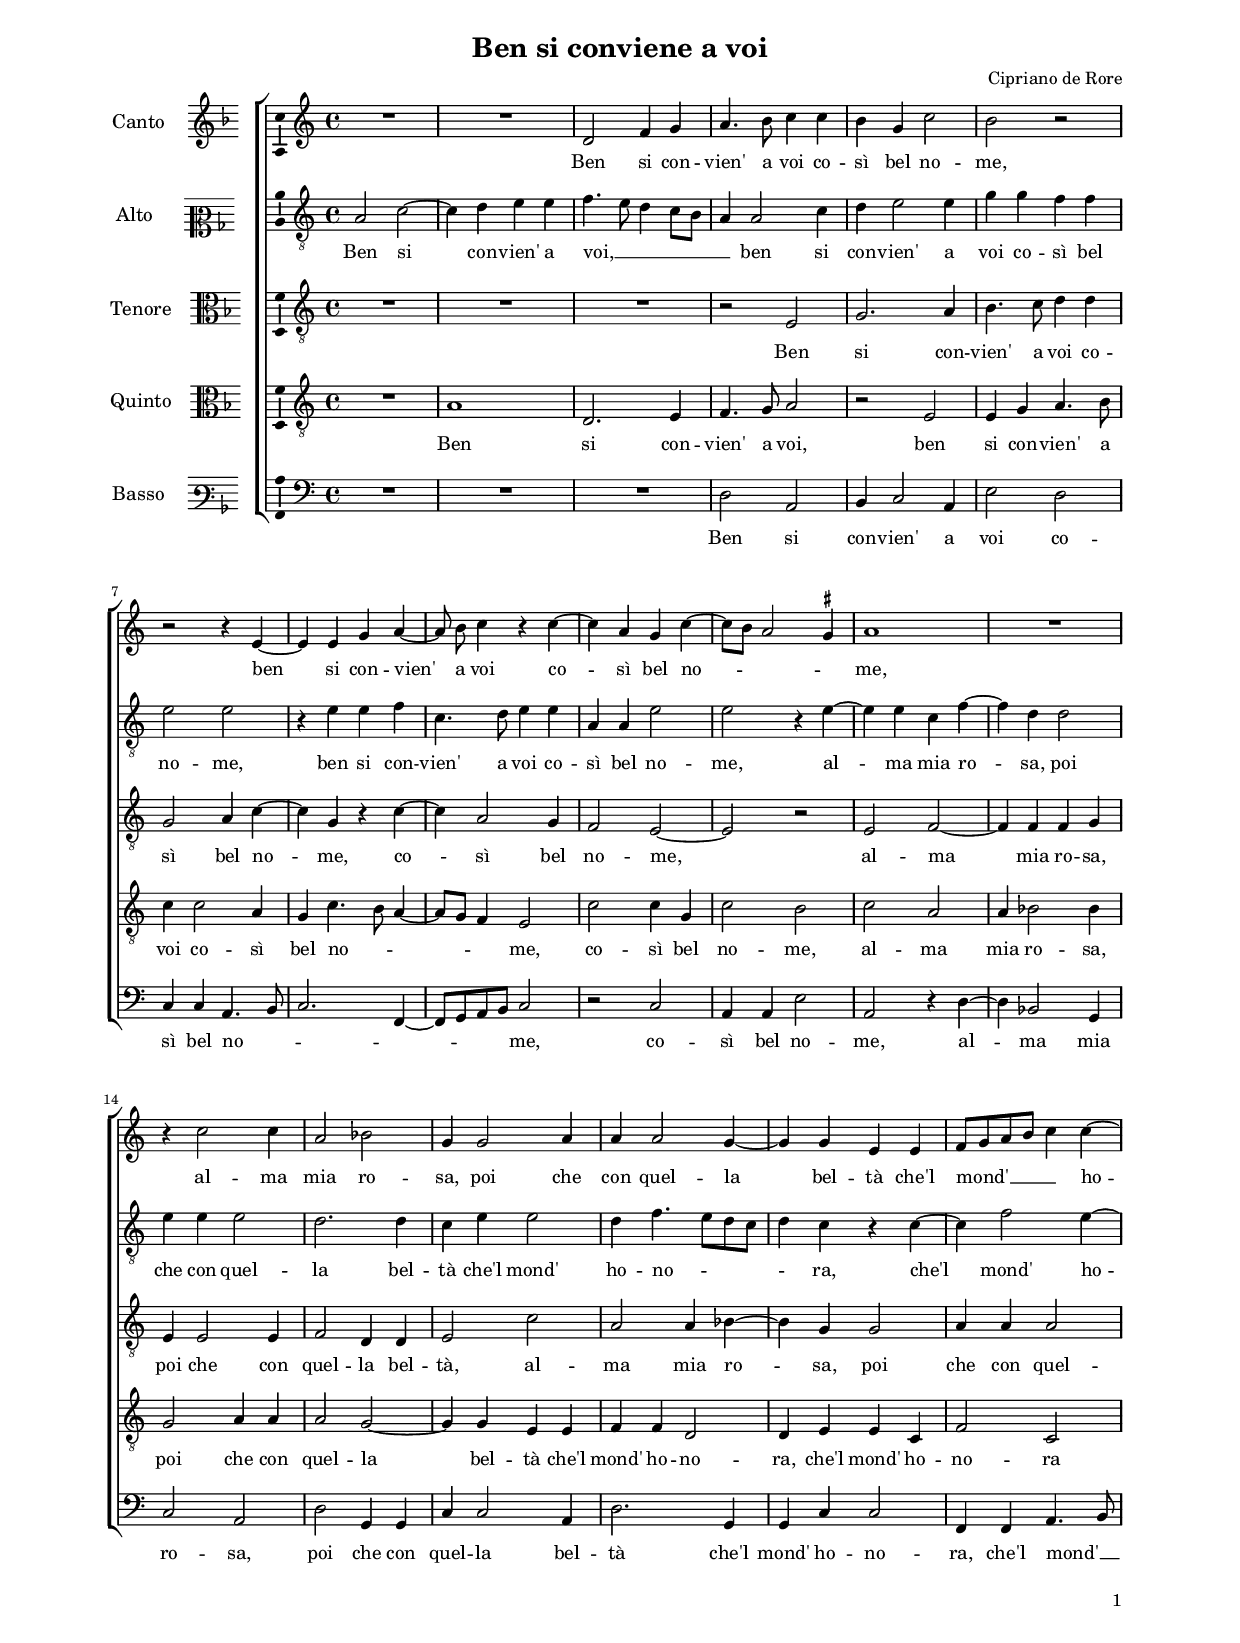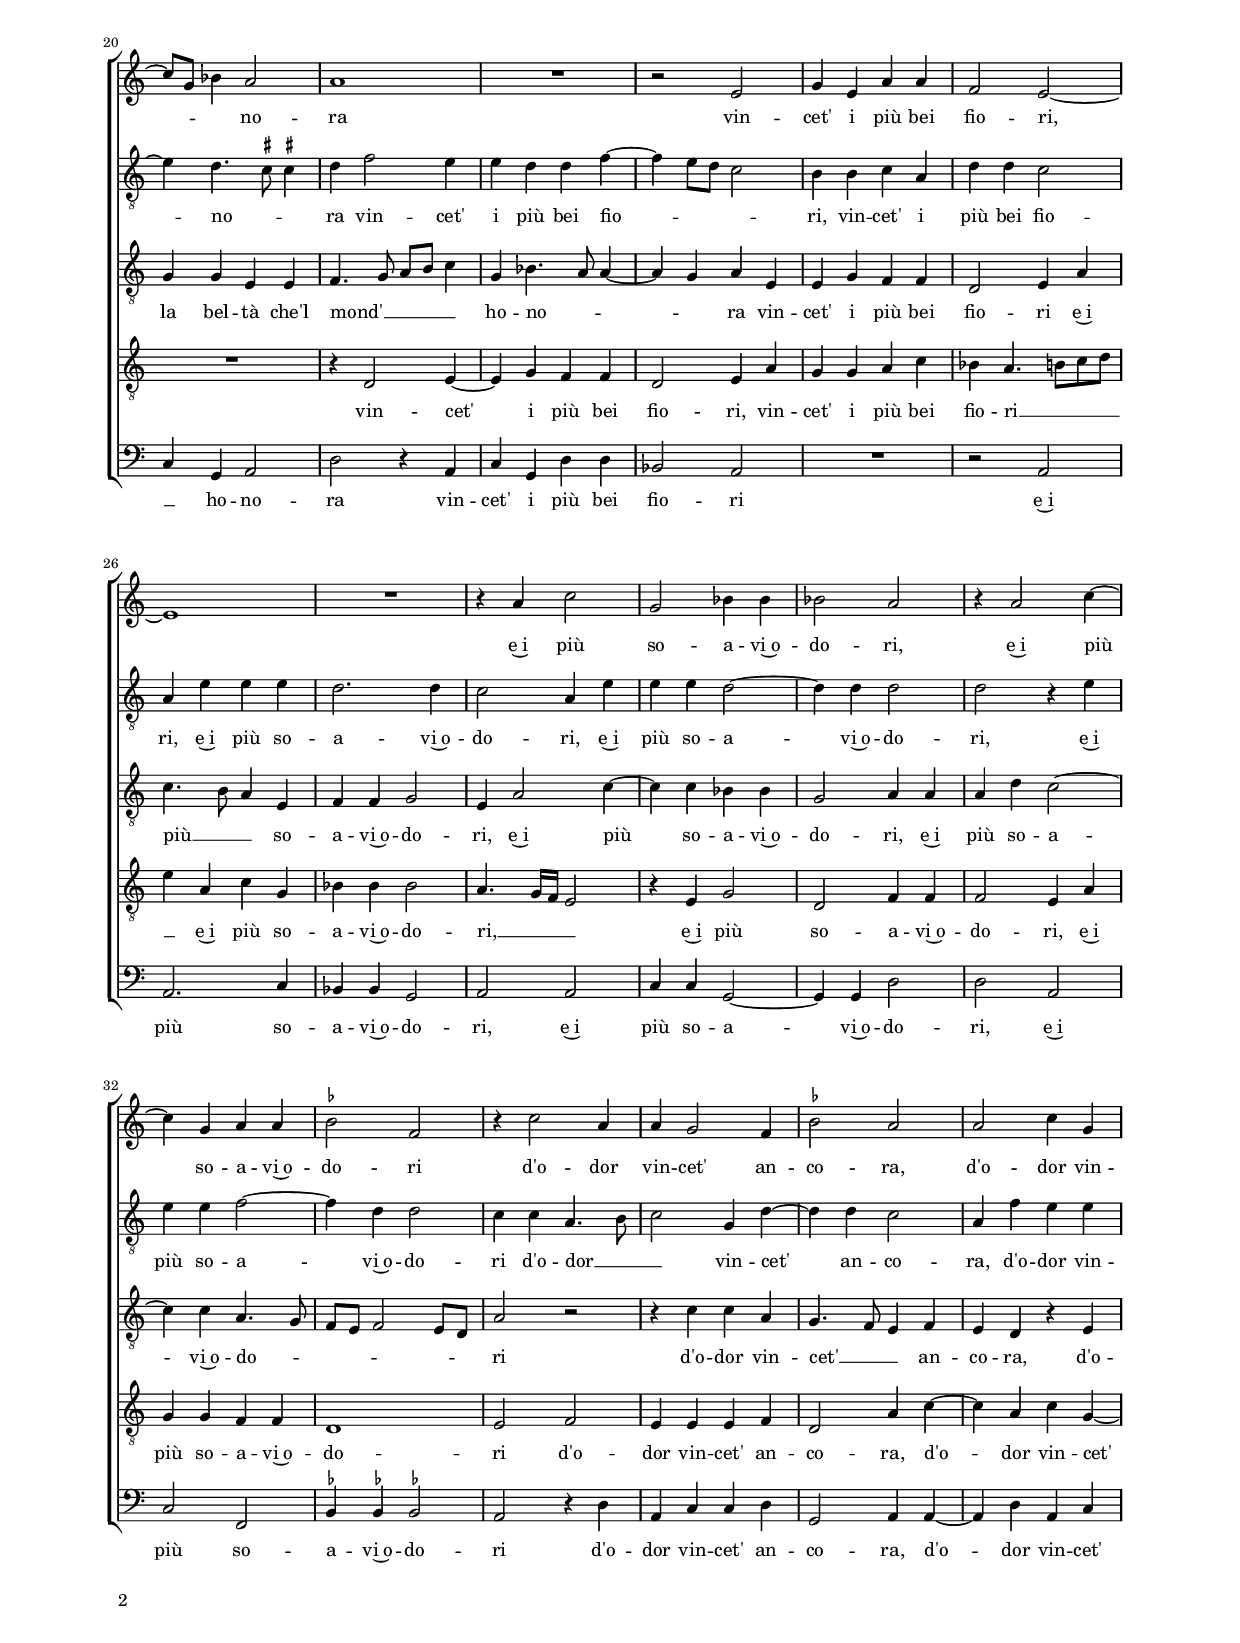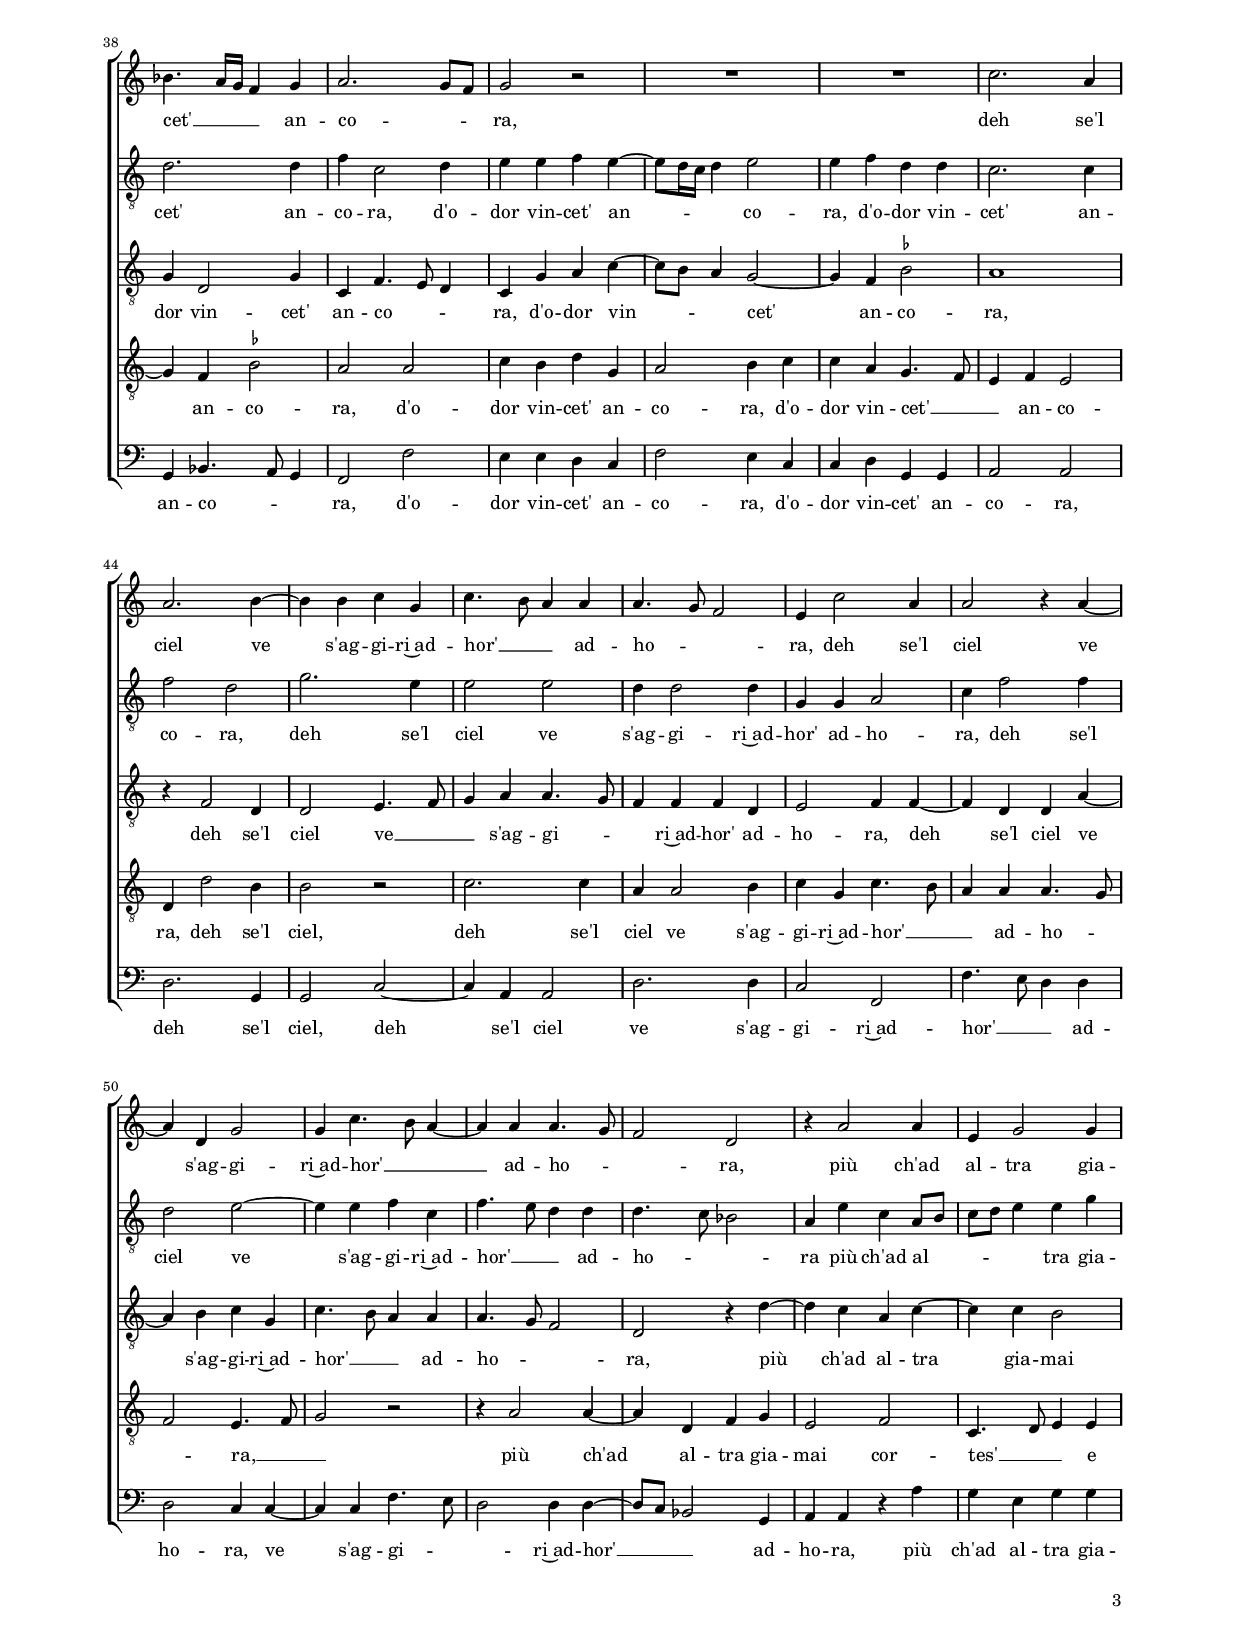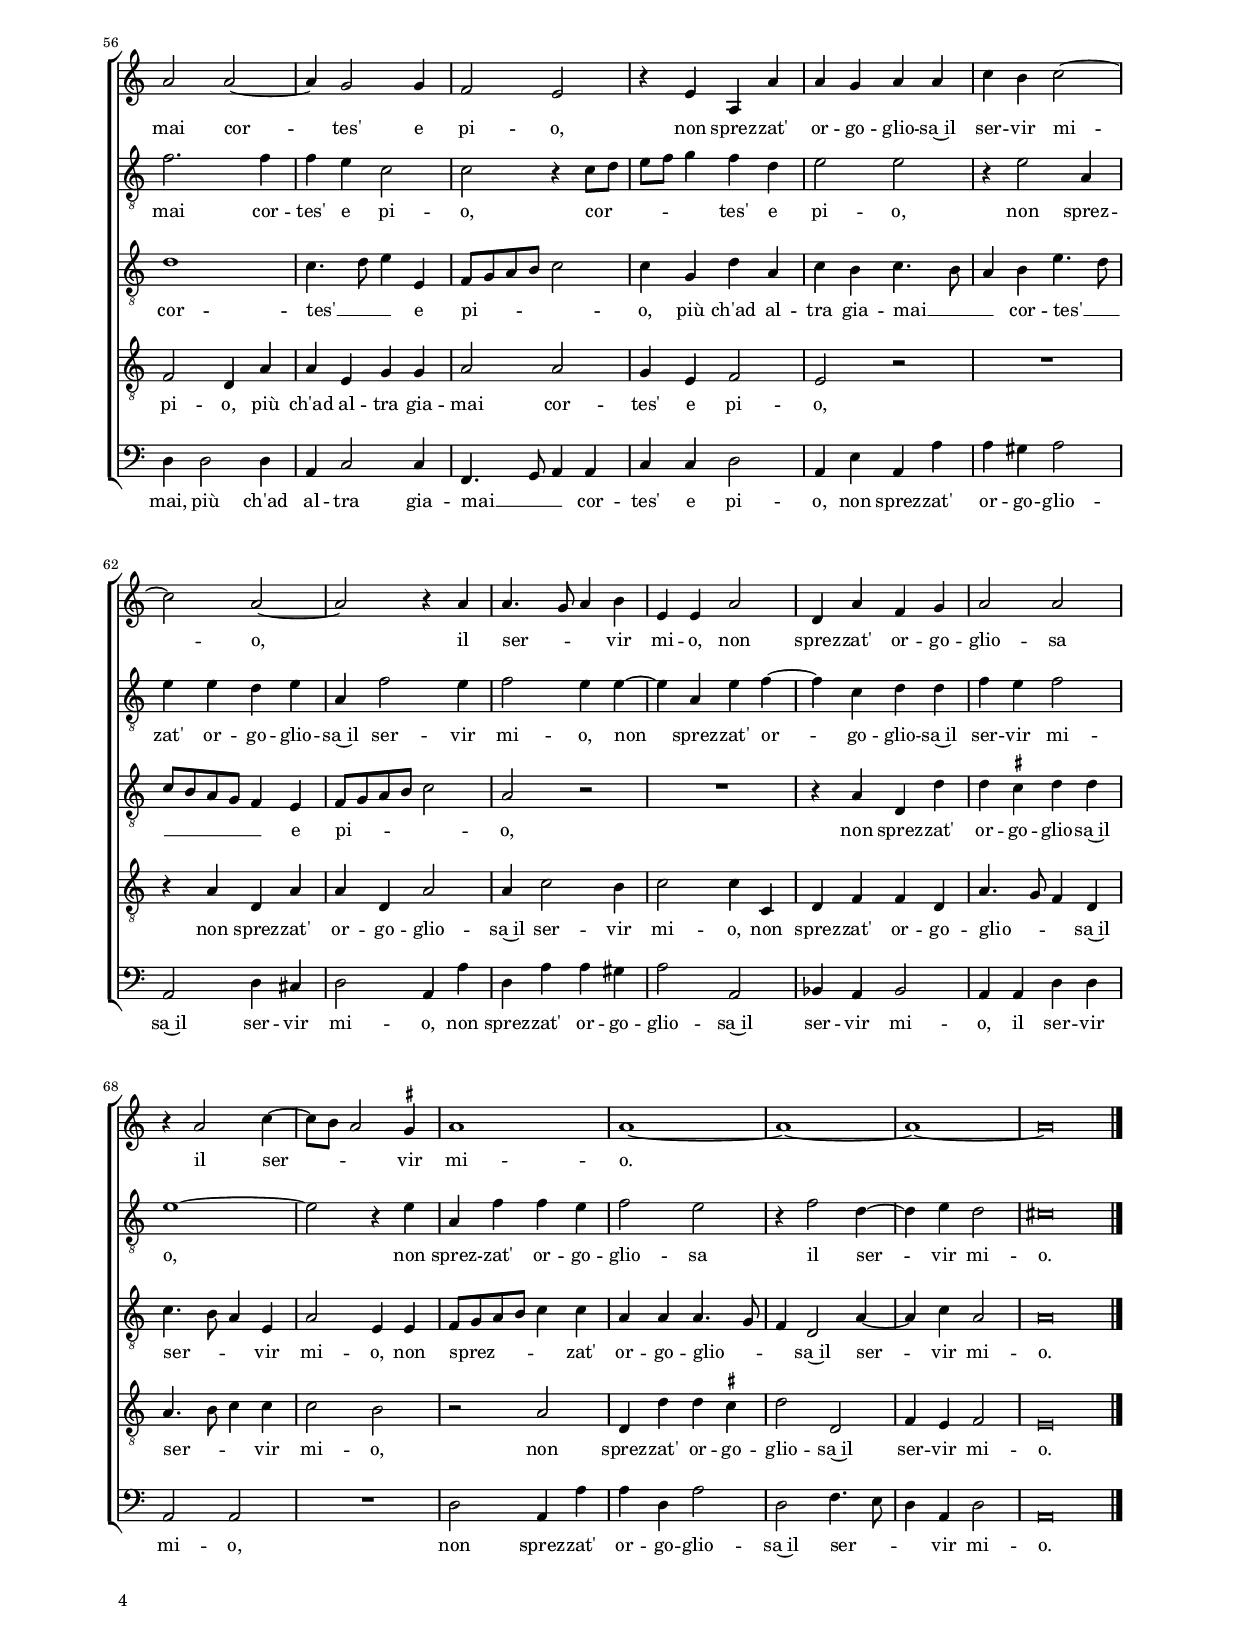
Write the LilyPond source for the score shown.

\header
{
  title="Ben si conviene a voi"
  composer="Cipriano de Rore"
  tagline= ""
}

\version "2.20.0"
\language deutsch
#(set-global-staff-size 15)
% #(set-default-paper-size "letter")
#(ly:set-option 'point-and-click #f)


\paper
	{
	top-margin = 1.8 \cm
	bottom-margin = 1.2 \cm
	left-margin = 2 \cm
	right-margin = 2 \cm
	ragged-bottom = ##f
	ragged-last-bottom = ##t
	print-page-number = ##f
	system-system-spacing = #'((basic-distance . 17) (minimum-distance . 14) (padding . 7) (strechability . 150))
    oddFooterMarkup=\markup   \fill-line { "" \fromproperty #'page:page-number-string }
    evenFooterMarkup=\markup  \fill-line { \fromproperty #'page:page-number-string "" }
    last-bottom-spacing = #'((basic-distance . 12) (minimum-distance . 7) (padding . 4))
	systems-per-page = 3
%   page-count = 3
%	min-systems-per-page = 3
%	print-all-headers = ##t
%	print-first-page-number = ##t
%	first-page-number = 1
	}

	
global = {
    % \set Staff.autoBeaming = ##f
	\key f \major
	\time 4/4
    \set Score.tempoHideNote = ##t
    \tempo 4 = 100
    \skip 1*73  \set Score.measureLength = #(ly:make-moment 2/1)
    \skip 1*2 \bar "|."
	}

	ficta = { \once \set suggestAccidentals = ##t }

	forget = #(define-music-function (music) (ly:music?) #{
		\accidentalStyle forget
		$music
		\accidentalStyle default
		#})
    

incipitcantus = \markup { \score {
	{
	\set Staff.instrumentName = \markup { \fontsize #1 "Canto" }
	\key f \major
	\clef violin
	s4 \bar ""
	}
	\layout  {
	raggedright = ##t
	indent = 1.6 \cm
	line-width = 2.2\cm
	\context { \Staff \remove Time_signature_engraver }
	\override Staff.Clef.Y-extent = #'(0 . 0)
	}} \hspace #1 }

      
incipitaltus = \markup { \score {
	{
	\set Staff.instrumentName = \markup { \fontsize #1 "Alto" }
	\key f \major
	\clef mezzosoprano
	s4 \bar ""
	}
	\layout  {
	raggedright = ##t
	indent = 1.6 \cm
	line-width = 2.2\cm
	\context { \Staff \remove Time_signature_engraver }
	\override Staff.Clef.Y-extent = #'(0 . 0)
	}} \hspace #1 }


incipittenor = \markup { \score {
	{
	\set Staff.instrumentName = \markup { \fontsize #1 "Tenore" }
	\key f \major
	\clef alto
	s4 \bar ""
	}
	\layout  {
	raggedright = ##t
	indent = 1.6 \cm
	line-width = 2.2\cm
	\context { \Staff \remove Time_signature_engraver }
	\override Staff.Clef.Y-extent = #'(0 . 0)
	}} \hspace #1 }
      
      
incipitquintus = \markup { \score {
	{
	\set Staff.instrumentName = \markup { \fontsize #1 "Quinto" }
	\key f \major
	\clef alto
	s4 \bar ""
	}
	\layout  {
	raggedright = ##t
	indent = 1.6 \cm
	line-width = 2.2\cm
	\context { \Staff \remove Time_signature_engraver }
	\override Staff.Clef.Y-extent = #'(0 . 0)
	}} \hspace #1 }
      
      
incipitbassus = \markup { \score {
	{
	\set Staff.instrumentName = \markup { \fontsize #1 "Basso" }
	\key f \major
	\clef varbaritone
	s4 \bar ""
	}
	\layout  {
	raggedright = ##t
	indent = 1.6 \cm
	line-width = 2.2\cm
	\context { \Staff \remove Time_signature_engraver }
	\override Staff.Clef.Y-extent = #'(0 . 0)
	}} \hspace #1 }


cantus =  \relative c''
	{
	R1
	R1
	g2 b4 c
	d4. e8 f4 f
%5
	e4 c f2 |
	e2 r
	r2 r4 a,~
	a4 a c d~
	\autoBeamOff d8 e \autoBeamOn f4 r f~
%10
    f4 d c f~ |
	f8 e d2 \ficta cis4
	d1 
	R1
	r4 f2 f4
%15
    d2 es
	c4 c2 d4 |
	d4 d2 c4~
	c4 c a a
	b8 c d e f4 f~
%20
    f8 c es4 d2
	d1 
    R1
	r2 a
	c4 a d d
%25
	b2 a~
    a1
    R1 |
	r4 d f2
	c2 es4 es
%30
    es2 d
	r4 d2 f4~
    f4 c d d |
	\ficta es2 b
	r4 f'2 d4
%35
	d4 c2 b4
    \ficta es2 d
    d2 f4 c |
	es4. d16 c b4 c
	d2. c8 b
%40
	c2 r
    R1 |
    R1
	f2. d4
	d2. e4~
%45
	e4 e f c
    f4. e8 d4 d
    d4. c8 b2 |
	a4 f'2 d4
	d2 r4 d~
%50
    d4 g, c2
    c4 f4. e8 d4~
	d4 d d4. c8 |
	b2 g
	r4 d'2 d4
%55
	a4 c2 c4
    d2 d~
    d4 c2 c4 |
	b2 a
	r4 a d, d'
%60
	d4 c d d
    f4 e f2~
    f2 d~ |
	d2 r4 d
	d4. c8 d4 e
%65
	a,4 a d2
    g,4 d' b c
    d2 d |
	r4 d2 f4~
	f8 e d2 \ficta cis4
%70
    d1 |
    d1~
    d1~
    d1~
	d\breve |
	}


altus =  \relative c'
    {
	d2 f~
	f4 g a a
	b4. a8 g4 f8 e
	d4 d2 f4
%5
	g4 a2 a 4 |
	c4 c b b
	a2 a
	r4 a a b
	f4. g8 a4 a
%10
	d,4 d a'2 |
	a2 r4 a~
	a4 a f b~
	b4 g g2
	a4 a a2
%15
	g2. g4 |
	f4 a a2
	g4 b4. a8 g f
    g4 f r f~	
	f4 b2 a4~
%20
	a4 g4. \ficta fis8 \ficta fis!4 |
	g4 b2 a4
	a4 g g b~
	b4 a8 g f2
	e4 e f d
%25
	g4 g f2 |
	d4 a' a a
	g2. g4
	f2 d4 a'
	a4 a g2~
%30
	g4 g g2 |
	g2 r4 a
	a4 a b2~
	b4 g g2
	f4 f d4. e8
%35
	f2 c4 g'~ |
	g4 g f2
	d4 b' a a
	g2. g4
	b4 f2 g4
%40
	a4 a b a~ |
	a8 g16 f g4 a2
	a4 b g g
	f2. f4
	b2 g
%45
	c2. a4 |
	a2 a
	g4 g2 g4
	c,4 c d2
	f4 b2 b4
%50
	g2 a~ |
	a4 a b f
	b4. a8 g4 g
	g4. f8 es2
	d4 a' f d8 e
%55
	f8 g a4 a c |
	b2. b4
	b4 a f2
	f2 r4 f8 g
	a8 b c4 b g
%60
	a2 a |
	r4 a2 d,4
	a'4 a g a
	d,4 b'2 a4
	b2 a4 a~
%65
	a4 d, a' b~ |
	b4 f g g
	b4 a b2
	a1~
	a2 r4 a
%70
	d,4 b' b a |
	b2 a
	r4 b2 g4~
	g4 a g2
	fis\breve |
	}


tenor =  \relative c'
	{
	R1
	R1
	R1
	r2 a
%5
	c2. d4 |
	e4. f8 g4 g
	c,2 d4 f~
	f4 c r f~
	f4 d2 c4
%10
	b2 a~ |
	a2 r
	a2 b~
	b4 b b c
	a4 a2 a4
%15
	b2 g4 g |
	a2 f'
	d2 d4 es~
	es4 c c2
	d4 d d2
%20
	c4 c a a |
	b4. c8 d e f4
	c4 es4. d8 d4~
	d4 c d a
	a4 c b b
%25
	g2 a4 d |
	f4. e8 d4 a
	b4 b c2
	a4 d2 f4~
	f4 f es es
%30
	c2 d4 d |
	d4 g f2~
	f4 f d4. c8
	b8 a b2 a8 g
	d'2 r
%35
	r4 f f d |
	c4. b8 a4 b
	a4 g r a
	c4 g2 c4
	f,4 b4. a8 g4
%40
	f4 c' d f~ |
	f8 e d4 c2~
	c4 b \ficta es2
	d1
	r4 b2 g4
%45
	g2 a4. b8 |
	c4 d d4. c8
	b4 b b g
	a2 b4 b~
	b4 g g d'~
%50
	d4 e f c |
	f4. e8 d4 d
	d4. c8 b2
	g2 r4 g'~
	g4 f d f~
%55
	f4 f e2 |
	g1
	f4. g8 a4 a,
	b8 c d e f2
	f4 c g' d
%60
	f4 e f4. e8 |
	d4 e a4. g8
	f8 e d c b4 a
	b8 c d e f2
	d2 r
%65
	R1 |
	r4 d g, g'
	g4 \ficta fis g g
	f4. e8 d4 a
	d2 a4 a
%70
	b8 c d e f4 f |
	d4 d d4. c8
	b4 g2 d'4~
	d4 f d2
	d\breve |
	}


quintus  =  \relative c'
	{
	R1
	d1
	g,2. a4
	b4. c8 d2
%5
	r2 a |
	a4 c d4. e8
	f4 f2 d4
	c4 f4. e8 d4~
	d8 c b4 a2
%10
	f'2 f4 c |
	f2 e
	f2 d
	d4 es2 es4
	c2 d4 d
%15
	d2 c~ |
	c4 c a a
	b4 b g2
	g4 a a f
	b2 f
%20
	R1 |
	r4 g2 a4~
	a4 c b b
	g2 a4 d
	c4 c d f
%25
	es4 d4. e8 f g |
	a4 d, f c
	es4 es es2
	d4. c16 b a2
	r4 a c2
%30
	g2 b4 b |
	b2 a4 d
	c4 c b b
	g1
	a2 b
%35
	a4 a a b |
	g2 d'4 f~
	f4 d f c~
	c4 b \ficta es2
	d2 d
%40
	f4 e g c, |
	d2 e4 f
	f4 d c4. b8
	a4 b a2
	g4 g'2 e4
%45
	e2 r |
	f2. f4
	d4 d2 e4
	f4 c f4. e8
	d4 d d4. c8
%50
	b2 a4. b8 |
	c2 r
	r4 d2 d4~
	d4 g, b c
	a2 b
%55
	f4. g8 a4 a |
	b2 g4 d'
	d4 a c c
	d2 d
	c4 a b2
%60
	a2 r |
	R1
	r4 d g, d'
	d4 g, d'2
	d4 f2 e4
%65
	f2 f4 f, |
	g4 b b g
	d'4. c8 b4 g
	d'4. e8 f4 f
	f2 e
%70
	r2 d |
	g,4 g' g \ficta fis
	g2 g,
	b4 a b2
	a\breve |
	}


bassus  =  \relative c
	{
	R1
	R1
	R1
	g'2 d
%5
	e4 f2 d4 |
	a'2 g
	f4 f d4. e8
	f2. b,4~
	b8 c d e f2
%10
	r2 f |
	d4 d a'2
	d,2 r4 g~
	g4 es2 c4
	f2 d
%15
	g2 c,4 c |
	f4 f2 d4
	g2. c,4
	c4 f f2
	b,4 b d4. e8
%20
	f4 c d2 |
	g2 r4 d
	f4 c g' g
	es2 d
	R1
%25
	r2 d |
	d2. f4
	es4 es c2
	d2 d
	f4 f c2~
%30
	c4 c g'2 |
	g2 d
	f2 b,
	\ficta es4 \ficta es! \ficta es!2
	d2 r4 g
%35
	d4 f f g |
	c,2 d4 d~
	d4 g d f
	c4 es4. d8 c4
	b2 b'
%40
	a4 a g f |
	b2 a4 f
	f4 g c, c
	d2 d
	g2. c,4
%45
	c2 f~ |
	f4 d d2
	g2. g4
	f2 b,
	b'4. a8 g4 g
%50
	g2 f4 f~ |
	f4 f b4. a8
	g2 g4 g~
	g8 f es2 c4
	d4 d r d'
%55
	c4 a c c |
	g4 g2 g4
	d4 f2 f4
	b,4. c8 d4 d
	f4 f g2
%60
	d4 a' d, d' |
	d4 cis d2
	d,2 g4 fis
	g2 d4 d'
	g,4 d' d cis
%65
	d2 d, |
	es4 d es2
	d4 d g g
	d2 d
	R1
%70
	g2 d4 d' |
	d4 g, d'2
	g,2 b4. a8
	g4 d g2
	d\breve |
	}


lyricscantus = \lyricmode {
	Ben si con -- vien' a voi co -- sì bel no -- me,
    ben si con -- vien' a voi co -- sì bel no -- _ _ _ me,
    al -- ma mia ro -- sa,
    poi che con quel -- la bel -- tà che'l mond' __ _ _ _ _ ho -- _ _ no -- ra
    vin -- cet' i più bei fio -- ri,
    e~i più so -- a -- vi~o -- do -- ri,
    e~i più so -- a -- vi~o -- do -- ri
    d'o -- dor vin -- cet' an -- co -- ra,
    d'o -- dor vin -- cet' __ _ _ _ an -- co -- _ _ ra,
    deh se'l ciel ve s'ag -- gi -- ri~ad -- hor' __ _ _ ad -- ho -- _ _ ra,
    deh se'l ciel ve s'ag -- gi -- ri~ad -- hor' __ _ _ ad -- ho -- _ _ ra,
    più ch'ad al -- tra gia -- mai cor -- tes' e pi -- o,
    non sprez -- zat' or -- go -- glio -- sa~il ser -- vir mi -- o,
    il ser -- _ _ vir mi -- o,
    non sprez -- zat' or -- go -- glio -- sa il ser -- _ _ vir mi -- o.
	}


lyricsaltus = \lyricmode {
	Ben si con -- vien' a voi, __ _ _ _ _ _
    ben si con -- vien' a voi co -- sì bel no -- me,
    ben si con -- vien' a voi co -- sì bel no -- me,
    al -- ma mia ro -- sa,
    poi che con quel -- la bel -- tà che'l mond' ho -- no -- _ _ _ _ ra,
    che'l mond' ho -- no -- _ _ ra
    vin -- cet' i più bei fio -- _ _ _ ri,
    vin -- cet' i più bei fio -- ri,
    e~i più so -- a -- vi~o -- do -- ri,
    e~i più so -- a -- vi~o -- do -- ri,
    e~i più so -- a -- vi~o -- do -- ri
    d'o -- dor __ _ _ vin -- cet' an -- co -- ra,
    d'o -- dor vin -- cet' an -- co -- ra,
    d'o -- dor vin -- cet' an -- _ _ _ co -- ra,
    d'o -- dor vin -- cet' an -- co -- ra,
    deh se'l ciel ve s'ag -- gi -- ri~ad -- hor' ad -- ho -- ra,
    deh se'l ciel ve s'ag -- gi -- ri~ad -- hor' __ _ _ ad -- ho -- _ _ ra
    più ch'ad al -- _ _ _ _ tra gia -- mai cor -- tes' e pi -- o,
    cor -- _ _ _ _ tes' e pi -- o,
    non sprez -- zat' or -- go -- glio -- sa~il ser -- vir mi -- o,
    non sprez -- zat' or -- go -- glio -- sa~il ser -- vir mi -- o,
    non sprez -- zat' or -- go -- glio -- sa il ser -- vir mi -- o.
	}


lyricstenor = \lyricmode {
	Ben si con -- vien' a voi co -- sì bel no -- me,
    co -- sì bel no -- me,
    al -- ma mia ro -- sa,
    poi che con quel -- la bel -- tà,
    al -- ma mia ro -- sa,
    poi che con quel -- la bel -- tà che'l mond' __ _ _ _ _ ho -- no -- _ _ _ ra
    vin -- cet' i più bei fio -- ri
    e~i più __ _ _ so -- a -- vi~o -- do -- ri,
    e~i più so -- a -- vi~o -- do -- ri,
    e~i più so -- a -- vi~o -- do -- _ _ _ _ _ _ ri
    d'o -- dor vin -- cet' __ _ _ an -- co -- ra,
    d'o -- dor vin -- cet' an -- co -- _ _ ra,
    d'o -- dor vin -- _ _ cet' an -- co -- ra,
    deh se'l ciel ve __ _ _ s'ag -- gi -- _ _ ri~ad -- hor' ad -- ho -- ra,
    deh se'l ciel ve s'ag -- gi -- ri~ad -- hor' __ _ _ ad -- ho -- _ _ ra,
    più ch'ad al -- tra gia -- mai cor -- tes' __ _ _ e pi -- _ _ _ _ o,
    più ch'ad al -- tra gia -- mai __ _ _ cor -- tes' __ _ _ _ _ _ _ e pi -- _ _ _ _ o,
    non sprez -- zat' or -- go -- glio -- sa~il ser -- _ _ vir mi -- o,
    non sprez -- _ _ _ _ zat' or -- go -- glio -- _ _ sa~il ser -- vir mi -- o.
	}


lyricsquintus = \lyricmode {
	Ben si con -- vien' a voi,
    ben si con -- vien' a voi co -- sì bel no -- _ _ _ _ me,
    co -- sì bel no -- me,
    al -- ma mia ro -- sa,
    poi che con quel -- la bel -- tà che'l mond' ho -- no -- ra,
    che'l mond' ho -- no -- ra
    vin -- cet' i più bei fio -- ri,
    vin -- cet' i più bei fio -- ri __ _ _ _ _
    e~i più so -- a -- vi~o -- do -- ri, __ _ _ _
    e~i più so -- a -- vi~o -- do -- ri,
    e~i più so -- a -- vi~o -- do -- ri
    d'o -- dor vin -- cet' an -- co -- ra,
    d'o -- dor vin -- cet' an -- co -- ra,
    d'o -- dor vin -- cet' an -- co -- ra,
    d'o -- dor vin -- cet' __ _ _ an -- co -- ra,
    deh se'l ciel,
    deh se'l ciel ve s'ag -- gi -- ri~ad -- hor' __ _ _ ad -- ho -- _ _ ra, __ _ _
    più ch'ad al -- tra gia -- mai cor -- tes' __ _ _ e pi -- o,
    più ch'ad al -- tra gia -- mai cor -- tes' e pi -- o,
    non sprez -- zat' or -- go -- glio -- sa~il ser -- vir mi -- o,
    non sprez -- zat' or -- go -- glio -- _ _ sa~il ser -- _ _ vir mi -- o,
    non sprez -- zat' or -- go -- glio -- sa~il ser -- vir mi -- o.
	}


lyricsbassus = \lyricmode {
	Ben si con -- vien' a voi co -- sì bel no -- _ _ _ _ _ _ me,
    co -- sì bel no -- me,
    al -- ma mia ro -- sa,
    poi che con quel -- la bel -- tà che'l mond' ho -- no -- ra,
    che'l mond' __ _ _ ho -- no -- ra
    vin -- cet' i più bei fio -- ri
    e~i più so -- a -- vi~o -- do -- ri,
    e~i più so -- a -- vi~o -- do -- ri,
    e~i più so -- a -- vi~o -- do -- ri
    d'o -- dor vin -- cet' an -- co -- ra,
    d'o -- dor vin -- cet' an -- co -- _ _ ra,
    d'o -- dor vin -- cet' an -- co -- ra,
    d'o -- dor vin -- cet' an -- co -- ra,
    deh se'l ciel,
    deh se'l ciel ve s'ag -- gi -- ri~ad -- hor' __ _ _ ad -- ho -- ra,
    ve s'ag -- gi -- _ _ ri~ad -- hor' __ _ _ ad -- ho -- ra,
    più ch'ad al -- tra gia -- mai,
    più ch'ad al -- tra gia -- mai __ _ _ cor -- tes' e pi -- o,
    non sprez -- zat' or -- go -- glio -- sa~il ser -- vir mi -- o,
    non sprez -- zat' or -- go -- glio -- sa~il ser -- vir mi -- o,
    il ser -- vir mi -- o,
    non sprez -- zat' or -- go -- glio -- sa~il ser -- _ _ vir mi -- o.
	}


\score
{  
    \transpose f c {
	\new ChoirStaff \with { \override StaffGrouper.staff-staff-spacing.basic-distance = #12 }
	<<

	\new Staff << \global
	\new Voice="v1" {
		\set Staff.instrumentName=\incipitcantus
%		\set Staff.instrumentName= "S"
		\set Staff.midiInstrument = "reed organ"
		\clef violin
		\cantus }
	\new Lyrics \lyricsto "v1" {\lyricscantus }
	>>


	\new Staff << \global
	\new Voice="v2" {
		\set Staff.instrumentName=\incipitaltus
%		\set Staff.instrumentName= "A"
		\set Staff.midiInstrument = "reed organ"
                \clef "G_8"
		\altus}
	\new Lyrics \lyricsto "v2" {\lyricsaltus }
	>>


	\new Staff << \global
	\new Voice="v3" {
		\set Staff.instrumentName=\incipittenor
%		\set Staff.instrumentName= "T"
		\set Staff.midiInstrument = "reed organ"
		\clef "G_8"
		\tenor }
	\new Lyrics \lyricsto "v3" {\lyricstenor }
	>>


	\new Staff << \global
	\new Voice="v5" {
		\set Staff.instrumentName=\incipitquintus
%		\set Staff.instrumentName= "Q"
		\set Staff.midiInstrument = "reed organ"
		\clef "G_8"
		\quintus}
	\new Lyrics \lyricsto "v5" {\lyricsquintus }
	>>


	\new Staff << \global
	\new Voice="v4" {
		\set Staff.instrumentName=\incipitbassus
%		\set Staff.instrumentName= "B"
		\set Staff.midiInstrument = "reed organ"
		\clef bass 
		\bassus }
	\new Lyrics \lyricsto "v4" {\lyricsbassus}
	>>

	>>
	} % transpose

	\layout
	{
	indent = 2.5\cm
	\context { \Lyrics \override VerticalAxisGroup.nonstaff-relatedstaff-spacing.padding = #1.4 }
%	\context { \Lyrics \override LyricText.font-size = #1 }
	\context { \Staff \override TimeSignature.break-visibility = #end-of-line-invisible }
	\context { \Staff \consists "Ambitus_engraver" }
%   \context { \Staff \consists "Custos_engraver" }
%   \context { \Staff \override Custos.style = #'mensural }
%	\context { \Voice \override Slur.transparent = ##t }
	\context { \Score \override BarNumber.padding = #2 }
	\context { \Voice \override NoteHead.style = #'baroque }
	}

\midi
	{
    	
	}

}


% EOF
